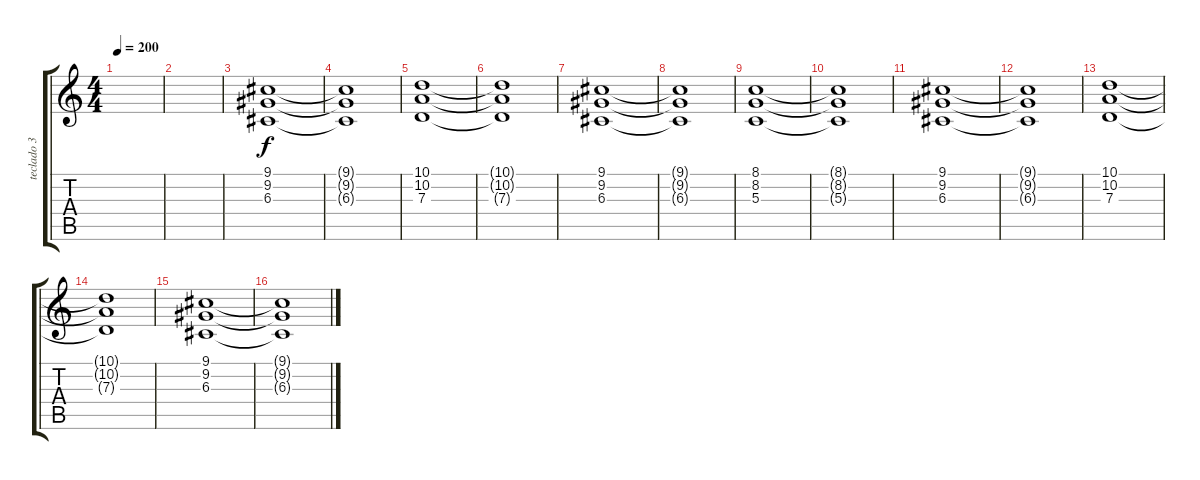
\track ("teclado 3" "teclado 3") {instrument churchorgan}
\staff {score tabs}
\tuning (E4 B3 G3 D3 A2 E2) {hide}
\ts (4 4)
\tempo 200
\clef g2
\ks c
|
|
(9.1 9.2 6.3).1 |
(9.1{t} 9.2{t} 6.3{t}).1 |
(10.1 10.2 7.3).1 |
(10.1{t} 10.2{t} 7.3{t}).1 |
(9.1 9.2 6.3).1 |
(9.1{t} 9.2{t} 6.3{t}).1 |
(8.1 8.2 5.3).1 |
(8.1{t} 8.2{t} 5.3{t}).1 |
(9.1 9.2 6.3).1 |
(9.1{t} 9.2{t} 6.3{t}).1 |
(10.1 10.2 7.3).1 |
(10.1{t} 10.2{t} 7.3{t}).1 |
(9.1 9.2 6.3).1 |
(9.1{t} 9.2{t} 6.3{t}).1
